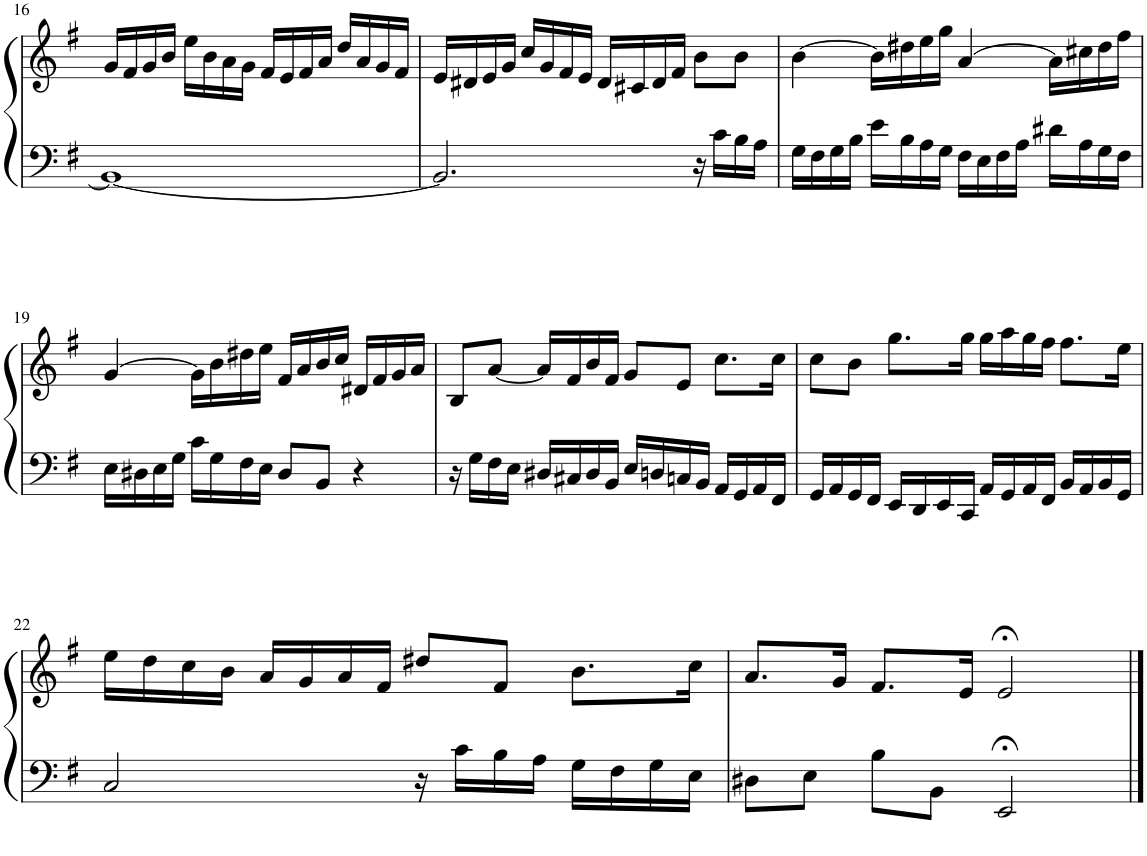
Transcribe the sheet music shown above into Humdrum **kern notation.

**kern	**kern
*part1	*part1
*staff2	*staff1
*I"[Piano] (a)	*
*I'Pno	*
!!LO:PB:g=z
*clefF4	*clefG2
*k[f#]	*k[f#]
*G:	*G:
*M4/4	*M4/4
*met(c)	*met(c)
=16	=16
1BB_	16g/LL
.	16f#/
.	16g/
.	16b/JJ
.	16ee\LL
.	16b\
.	16a\
.	16g\JJ
.	16f#/LL
.	16e/
.	16f#/
.	16a/JJ
.	16dd/LL
.	16a/
.	16g/
.	16f#/JJ
=17	=17
2.BB/]	16e/LL
.	16d#X/
.	16e/
.	16g/JJ
.	16cc/LL
.	16g/
.	16f#/
.	16e/JJ
.	16d#/LL
.	16c#X/
.	16d#/
.	16f#/JJ
16r	8b\L
16c\LL	.
16B\	8b\J
16A\JJ	.
=18	=18
16G\LL	[4b\
16F#\	.
16G\	.
16B\JJ	.
16e\LL	16b\LL]
16B\	16dd#X\
16A\	16ee\
16G\JJ	16gg\JJ
16F#\LL	[4a/
16E\	.
16F#\	.
16A\JJ	.
16d#X\LL	16a\LL]
16A\	16cc#X\
16G\	16dd#\
16F#\JJ	16ff#\JJ
!!LO:LB:g=z
=19	=19
16E\LL	[4g/
16D#X\	.
16E\	.
16G\JJ	.
16c\LL	16g\LL]
16G\	16b\
16F#\	16dd#X\
16E\JJ	16ee\JJ
8D#/L	16f#/LL
.	16a/
8BB/J	16b/
.	16cc/JJ
4r	16d#X/LL
.	16f#/
.	16g/
.	16a/JJ
=20	=20
16r	8B/L
16G\LL	.
16F#\	[8a/J
16E\JJ	.
16D#X/LL	16a/LL]
16C#X/	16f#/
16D#/	16b/
16BB/JJ	16f#/JJ
16E/LL	8g/L
16Dn/	.
16Cn/	8e/J
16BB/JJ	.
16AA/LL	8.cc\L
16GG/	.
16AA/	.
16FF#/JJ	16cc\Jk
=21	=21
16GG/LL	8cc\L
16AA/	.
16GG/	8b\J
16FF#/JJ	.
16EE/LL	8.gg\L
16DD/	.
16EE/	.
16CC/JJ	16gg\Jk
16AA/LL	16gg\LL
16GG/	16aa\
16AA/	16gg\
16FF#/JJ	16ff#\JJ
16BB/LL	8.ff#\L
16AA/	.
16BB/	.
16GG/JJ	16ee\Jk
!!LO:LB:g=z
=22	=22
2C/	16ee\LL
.	16dd\
.	16cc\
.	16b\JJ
.	16a/LL
.	16g/
.	16a/
.	16f#/JJ
16r	8dd#X/L
16c\LL	.
16B\	8f#/J
16A\JJ	.
16G\LL	8.b\L
16F#\	.
16G\	.
16E\JJ	16cc\Jk
=23	=23
8D#X\L	8.a/L
8E\J	.
.	16g/Jk
8B\L	8.f#/L
8BB\J	.
.	16e/Jk
2EE;</	2e;</
==	==
*-	*-
